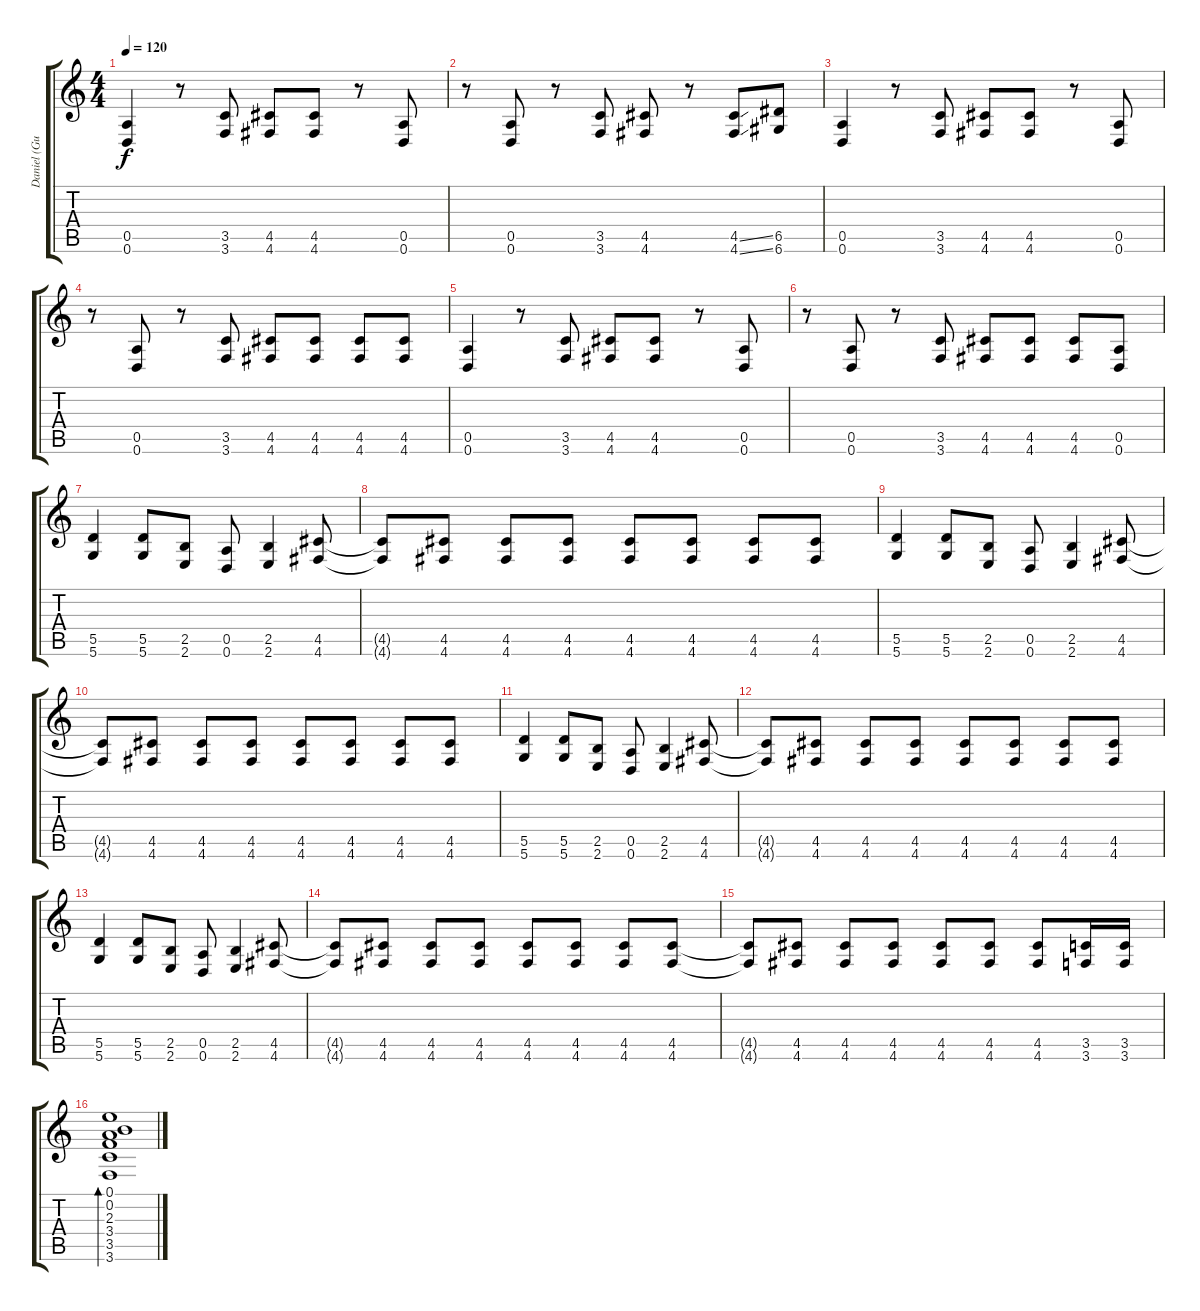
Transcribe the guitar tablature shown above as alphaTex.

\track ("Daniel (Guitarra Distorcida)" "Daniel (Gu") {instrument distortionguitar}
\staff {score tabs}
\tuning (E4 B3 G3 D3 A2 D2) {hide}
\ts (4 4)
\tempo 120
\clef g2
\ks c
(0.5 0.6).4{dy f} r.8 (3.5 3.6).8 (4.5 4.6).8 (4.5 4.6).8 r.8 (0.5 0.6).8 |
r.8 (0.5 0.6).8 r.8 (3.5 3.6).8 (4.5 4.6).8 r.8 (4.5{ss} 4.6{ss}).8 (6.5 6.6).8 |
(0.5 0.6).4 r.8 (3.5 3.6).8 (4.5 4.6).8 (4.5 4.6).8 r.8 (0.5 0.6).8 |
r.8 (0.5 0.6).8 r.8 (3.5 3.6).8 (4.5 4.6).8 (4.5 4.6).8 (4.5 4.6).8 (4.5 4.6).8 |
(0.5 0.6).4 r.8 (3.5 3.6).8 (4.5 4.6).8 (4.5 4.6).8 r.8 (0.5 0.6).8 |
r.8 (0.5 0.6).8 r.8 (3.5 3.6).8 (4.5 4.6).8 (4.5 4.6).8 (4.5 4.6).8 (0.5 0.6).8 |
(5.5 5.6).4 (5.5 5.6).8 (2.5 2.6).8 (0.5 0.6).8 (2.5 2.6).4 (4.5 4.6).8 |
(4.5{t} 4.6{t}).8 (4.5 4.6).8 (4.5 4.6).8 (4.5 4.6).8 (4.5 4.6).8 (4.5 4.6).8 (4.5 4.6).8 (4.5 4.6).8 |
(5.5 5.6).4 (5.5 5.6).8 (2.5 2.6).8 (0.5 0.6).8 (2.5 2.6).4 (4.5 4.6).8 |
(4.5{t} 4.6{t}).8 (4.5 4.6).8 (4.5 4.6).8 (4.5 4.6).8 (4.5 4.6).8 (4.5 4.6).8 (4.5 4.6).8 (4.5 4.6).8 |
(5.5 5.6).4 (5.5 5.6).8 (2.5 2.6).8 (0.5 0.6).8 (2.5 2.6).4 (4.5 4.6).8 |
(4.5{t} 4.6{t}).8 (4.5 4.6).8 (4.5 4.6).8 (4.5 4.6).8 (4.5 4.6).8 (4.5 4.6).8 (4.5 4.6).8 (4.5 4.6).8 |
(5.5 5.6).4 (5.5 5.6).8 (2.5 2.6).8 (0.5 0.6).8 (2.5 2.6).4 (4.5 4.6).8 |
(4.5{t} 4.6{t}).8 (4.5 4.6).8{volume 10 instrument electricguitarmuted} (4.5 4.6).8 (4.5 4.6).8 (4.5 4.6).8 (4.5 4.6).8 (4.5 4.6).8 (4.5 4.6).8{volume 12 instrument distortionguitar} |
(4.5{t} 4.6{t}).8 (4.5 4.6).8{volume 10 instrument electricguitarmuted} (4.5 4.6).8 (4.5 4.6).8 (4.5 4.6).8 (4.5 4.6).8 (4.5 4.6).8 (3.5 3.6).16{volume 12 instrument distortionguitar} (3.5 3.6).16 |
(0.1 0.2 2.3 3.4 3.5 3.6).1{bd 60}
